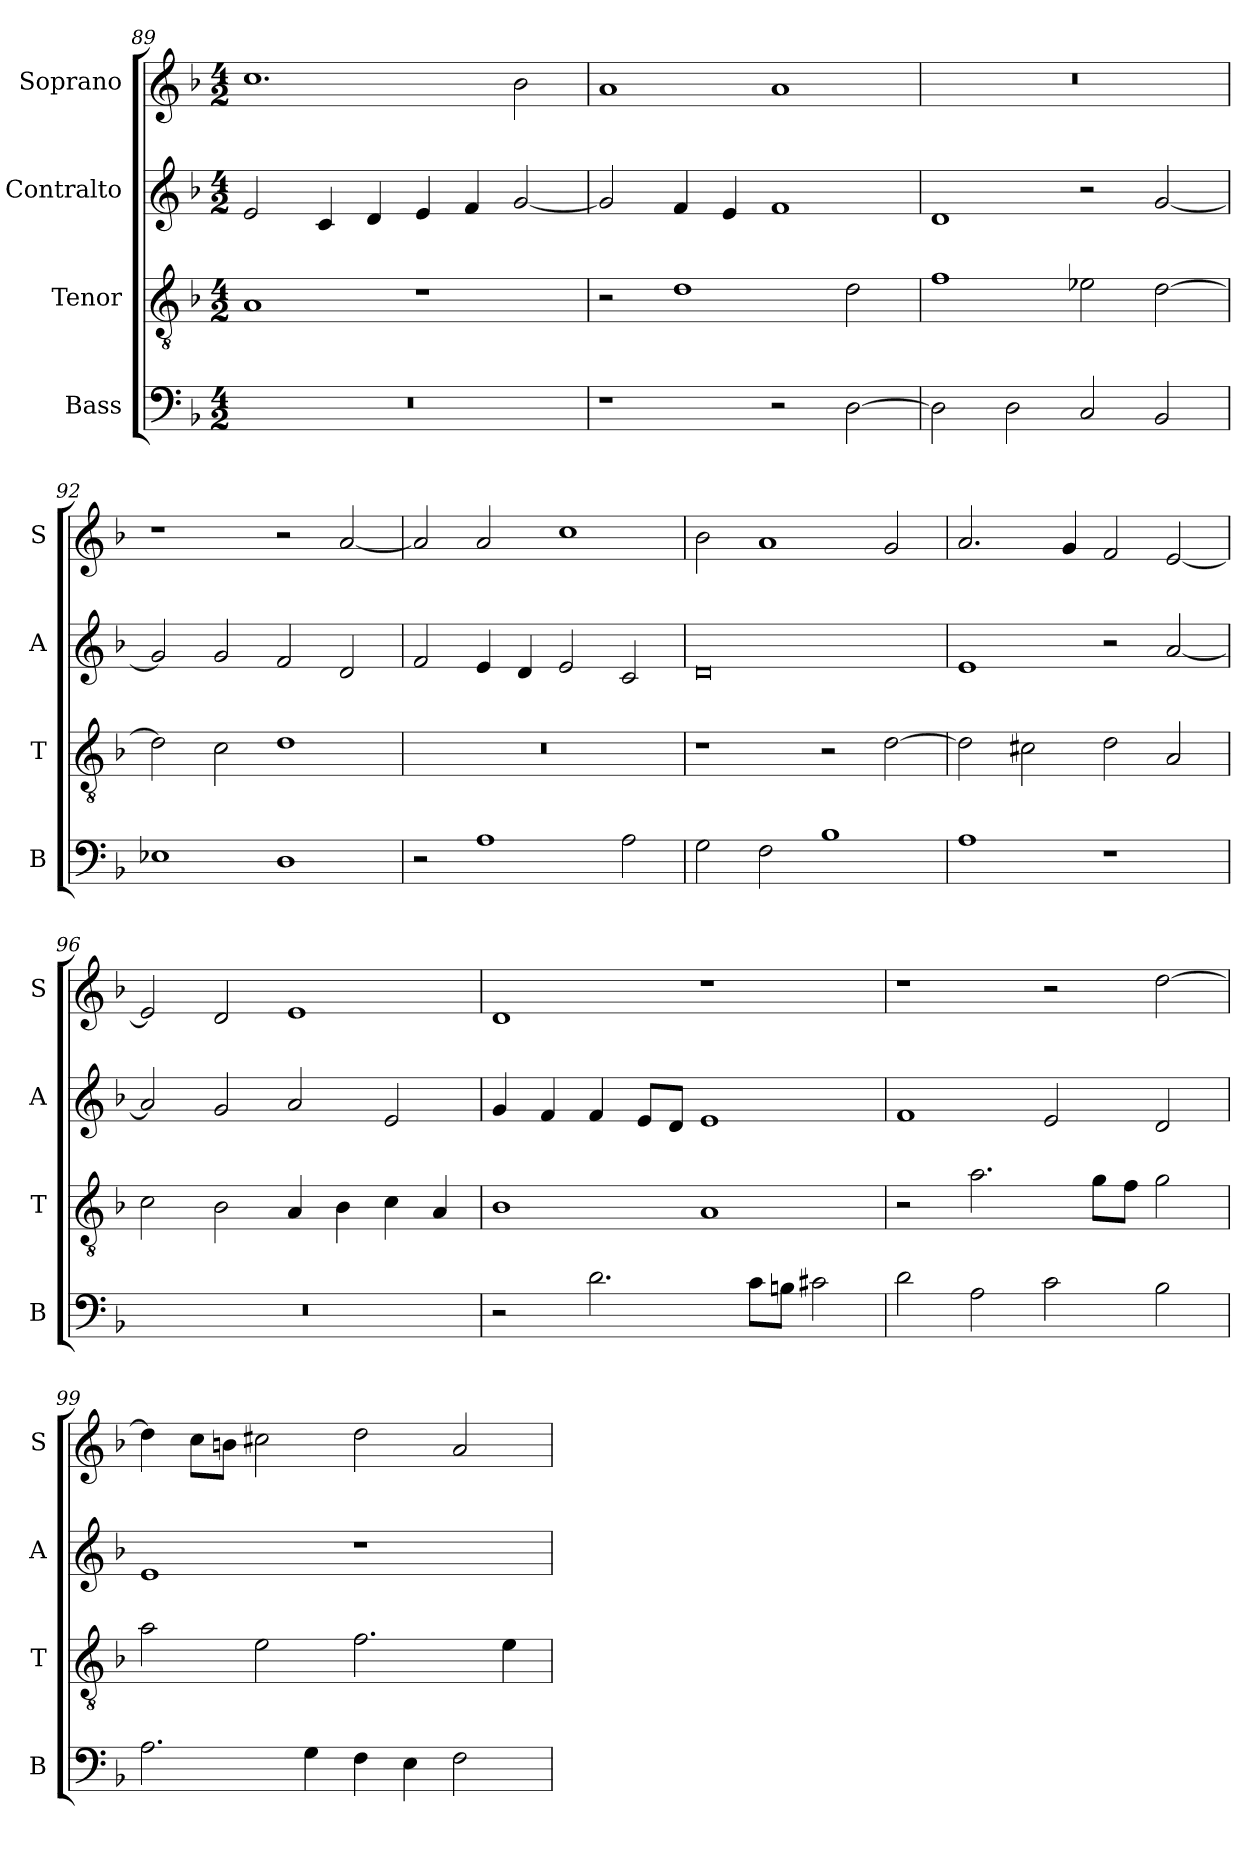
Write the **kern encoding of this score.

**kern	**kern	**kern	**kern
*part4	*part3	*part2	*part1
*staff4	*staff3	*staff2	*staff1
*I"Bass	*I"Tenor	*I"Contralto	*I"Soprano
*I'B	*I'T	*I'A	*I'S
*clefF4	*clefGv2	*clefG2	*clefG2
*k[b-]	*k[b-]	*k[b-]	*k[b-]
*G:dor	*G:dor	*G:dor	*G:dor
*M4/2	*M4/2	*M4/2	*M4/2
=89	=89	=89	=89
0r	1A	2e	1.cc
.	.	4c	.
.	.	4d	.
.	1r	4e	.
.	.	4f	.
.	.	[2g	2b-
=90	=90	=90	=90
1r	2r	2g]	1a
.	1d	4f	.
.	.	4e	.
2r	.	1f	1a
[2D	2d	.	.
=91	=91	=91	=91
2D]	1f	1d	0r
2D	.	.	.
2C	2e-X	2r	.
2BB-	[2d	[2g	.
=92	=92	=92	=92
1E-X	2d]	2g]	1r
.	2c	2g	.
1D	1d	2f	2r
.	.	2d	[2a
=93	=93	=93	=93
2r	0r	2f	2a]
1A	.	4e	2a
.	.	4d	.
.	.	2e	1cc
2A	.	2c	.
=94	=94	=94	=94
2G	1r	0d	2b-
2F	.	.	1a
1B-	2r	.	.
.	[2d	.	2g
=95	=95	=95	=95
1A	2d]	1e	2.a
.	2c#X	.	.
.	.	.	4g
1r	2d	2r	2f
.	2A	[2a	[2e
=96	=96	=96	=96
0r	2c	2a]	2e]
.	2B-	2g	2d
.	4A	2a	1e
.	4B-	.	.
.	4c	2e	.
.	4A	.	.
=97	=97	=97	=97
2r	1B-	4g	1d
.	.	4f	.
2.d	.	4f	.
.	.	8e/L	.
.	.	8d/J	.
.	1A	1e	1r
8c\L	.	.	.
8Bn\J	.	.	.
2c#X	.	.	.
=98	=98	=98	=98
2d	2r	1f	1r
2A	2.a	.	.
2c	.	2e	2r
.	8g\L	.	.
.	8f\J	.	.
2B-	2g	2d	[2dd
=99	=99	=99	=99
2.A	2a	1e	4dd]
.	.	.	8cc\L
.	.	.	8bn\J
.	2e	.	2cc#X
4G	.	.	.
4F	2.f	1r	2dd
4E	.	.	.
2F	.	.	2a
.	4e	.	.
=	=	=	=
*-	*-	*-	*-
